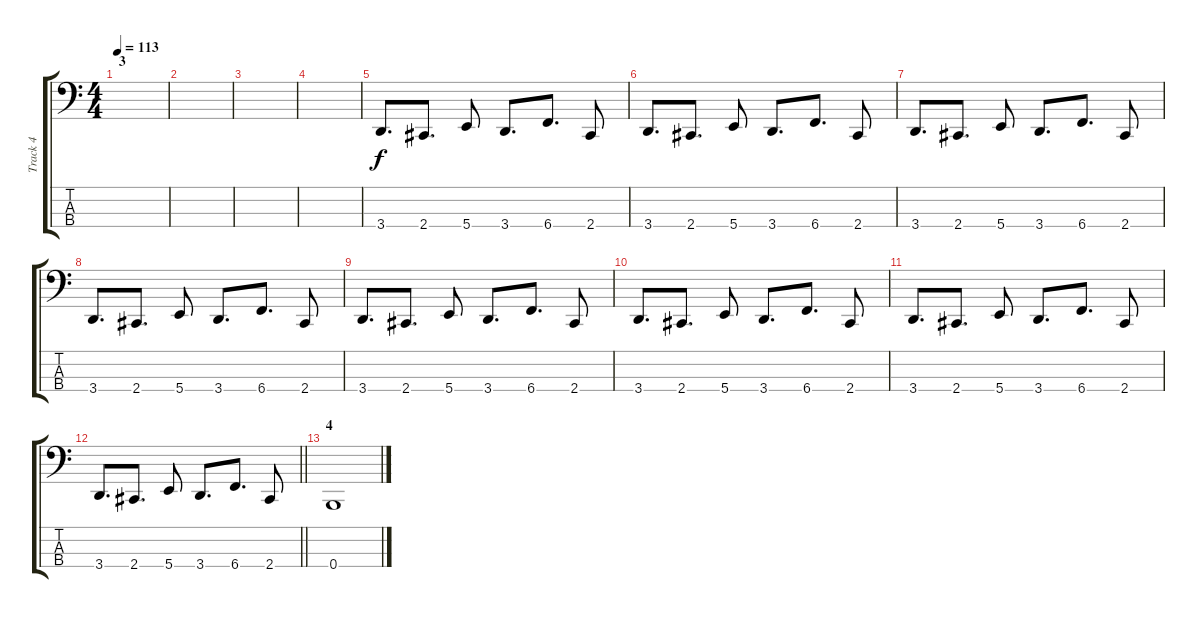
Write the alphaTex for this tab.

\track ("Track 4" "Track 4") {instrument electricbassfinger}
\staff {score tabs}
\tuning (Eb2 Bb1 Gb1 B0) {hide}
\ts (4 4)
\section ("" "3")
\tempo 113
\clef f4
\ks c
|
|
|
|
3.4.8{d} 2.4.8{d} 5.4.8 3.4.8{d} 6.4.8{d} 2.4.8 |
3.4.8{d} 2.4.8{d} 5.4.8 3.4.8{d} 6.4.8{d} 2.4.8 |
3.4.8{d} 2.4.8{d} 5.4.8 3.4.8{d} 6.4.8{d} 2.4.8 |
3.4.8{d} 2.4.8{d} 5.4.8 3.4.8{d} 6.4.8{d} 2.4.8 |
3.4.8{d} 2.4.8{d} 5.4.8 3.4.8{d} 6.4.8{d} 2.4.8 |
3.4.8{d} 2.4.8{d} 5.4.8 3.4.8{d} 6.4.8{d} 2.4.8 |
3.4.8{d} 2.4.8{d} 5.4.8 3.4.8{d} 6.4.8{d} 2.4.8 |
\barLineRight lightlight
3.4.8{d} 2.4.8{d} 5.4.8 3.4.8{d} 6.4.8{d} 2.4.8 |
\section ("" "4")
0.4.1
